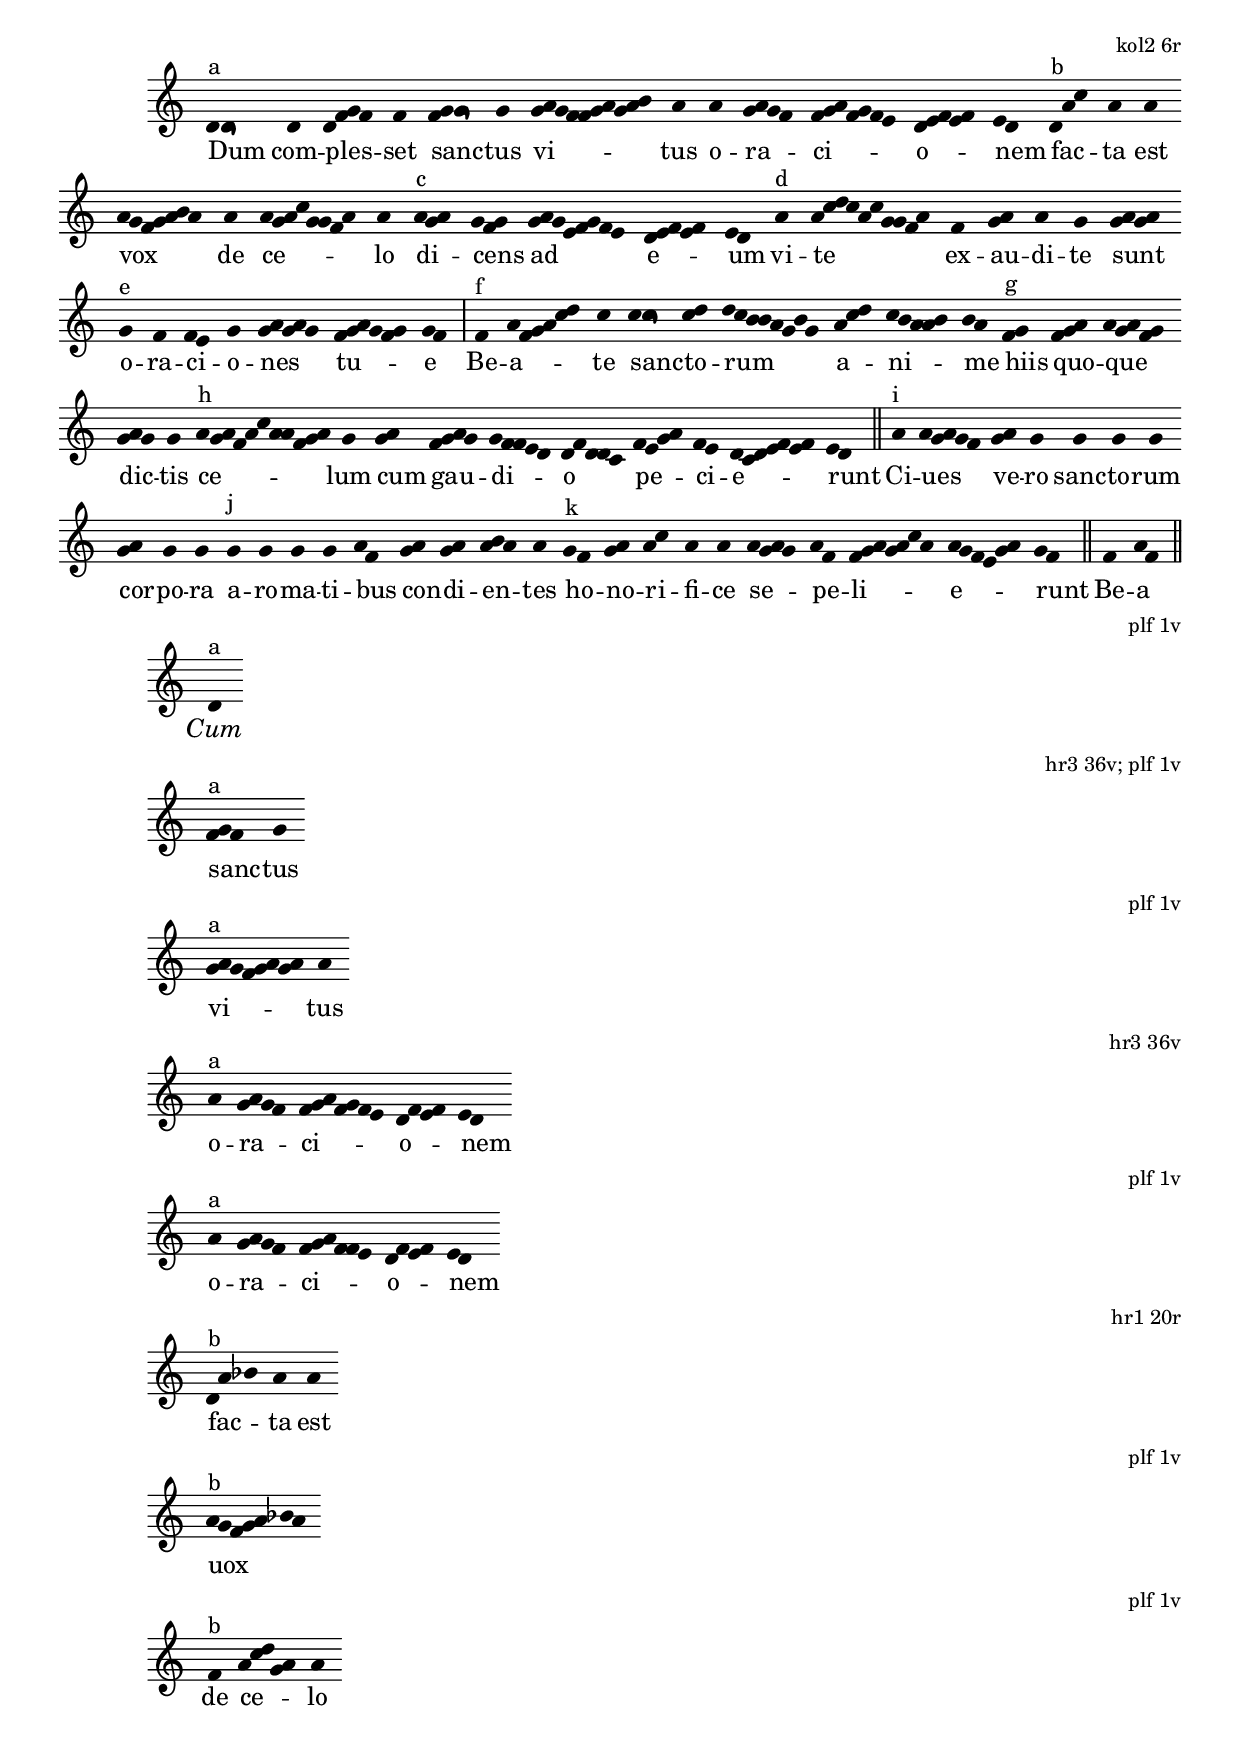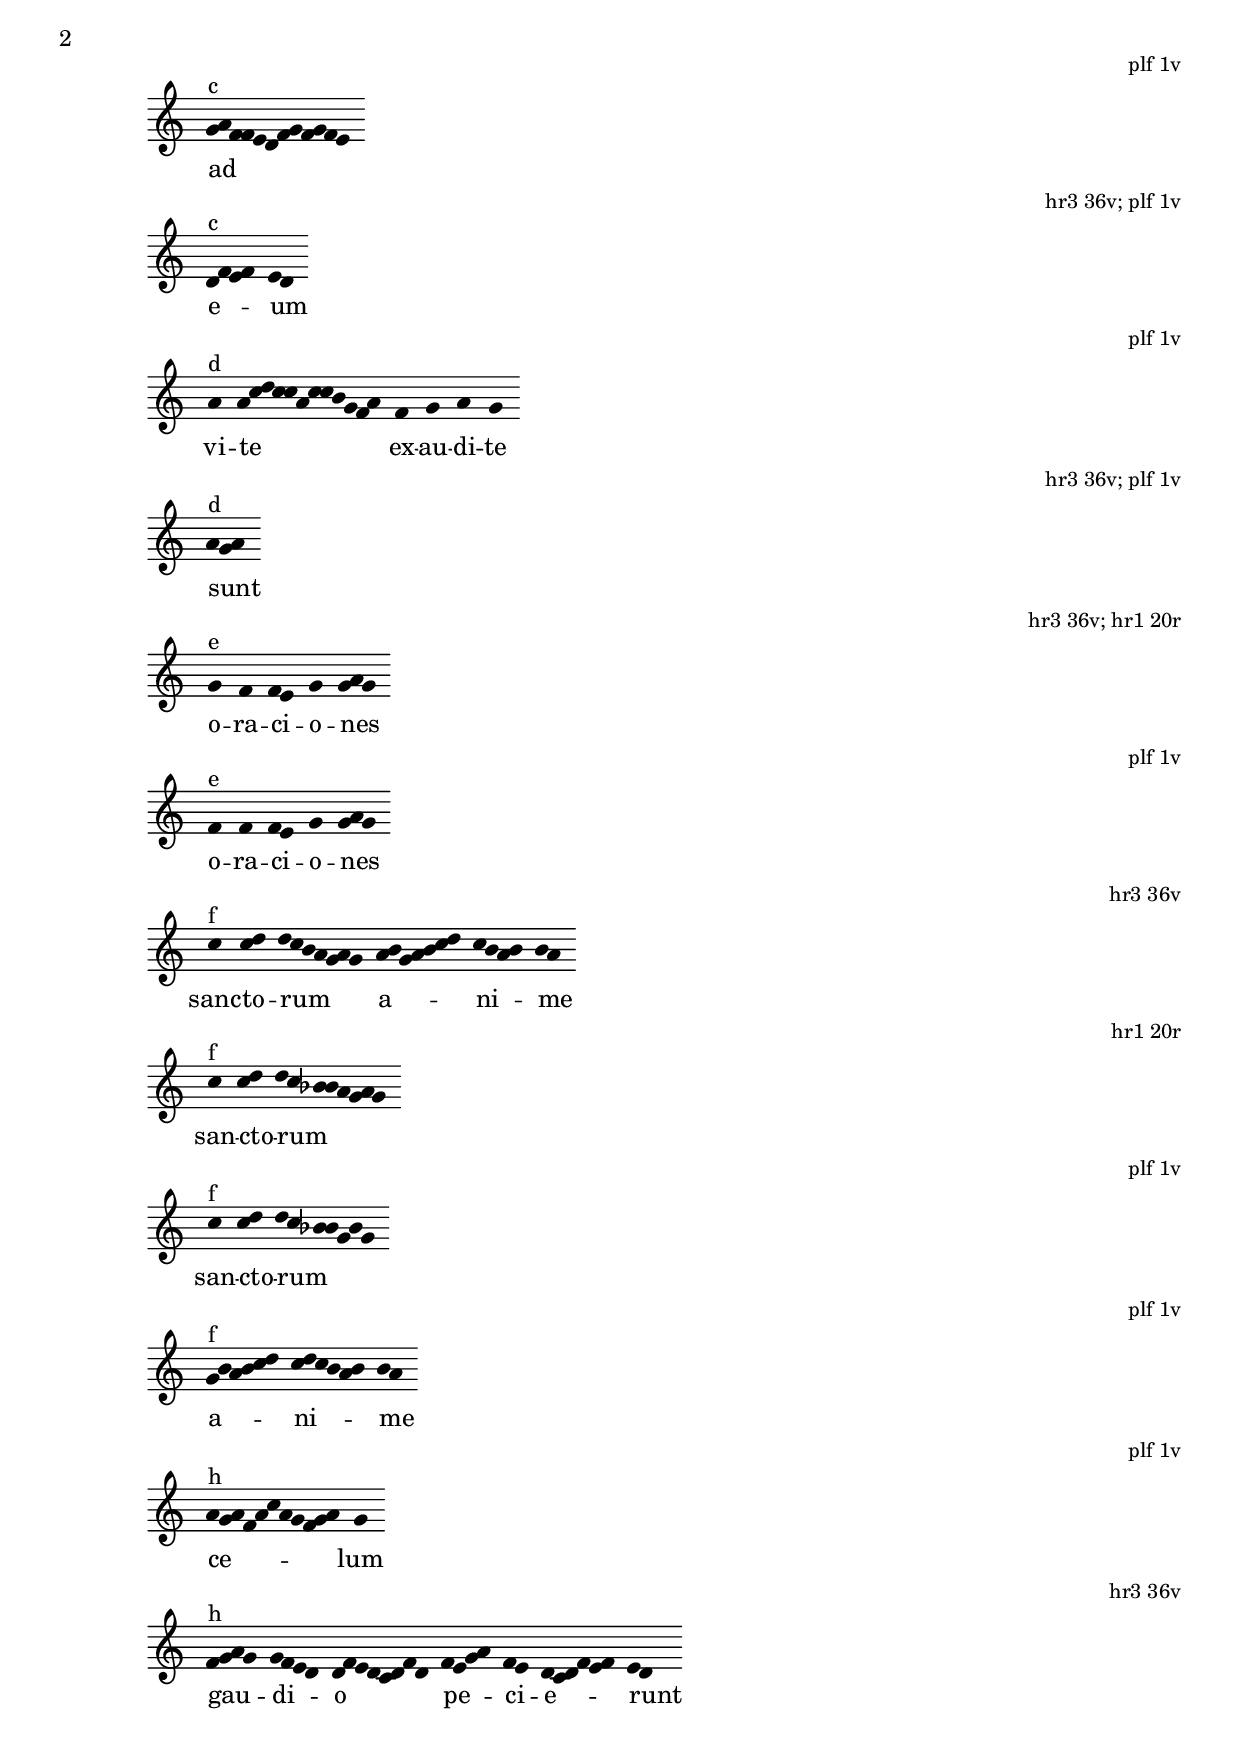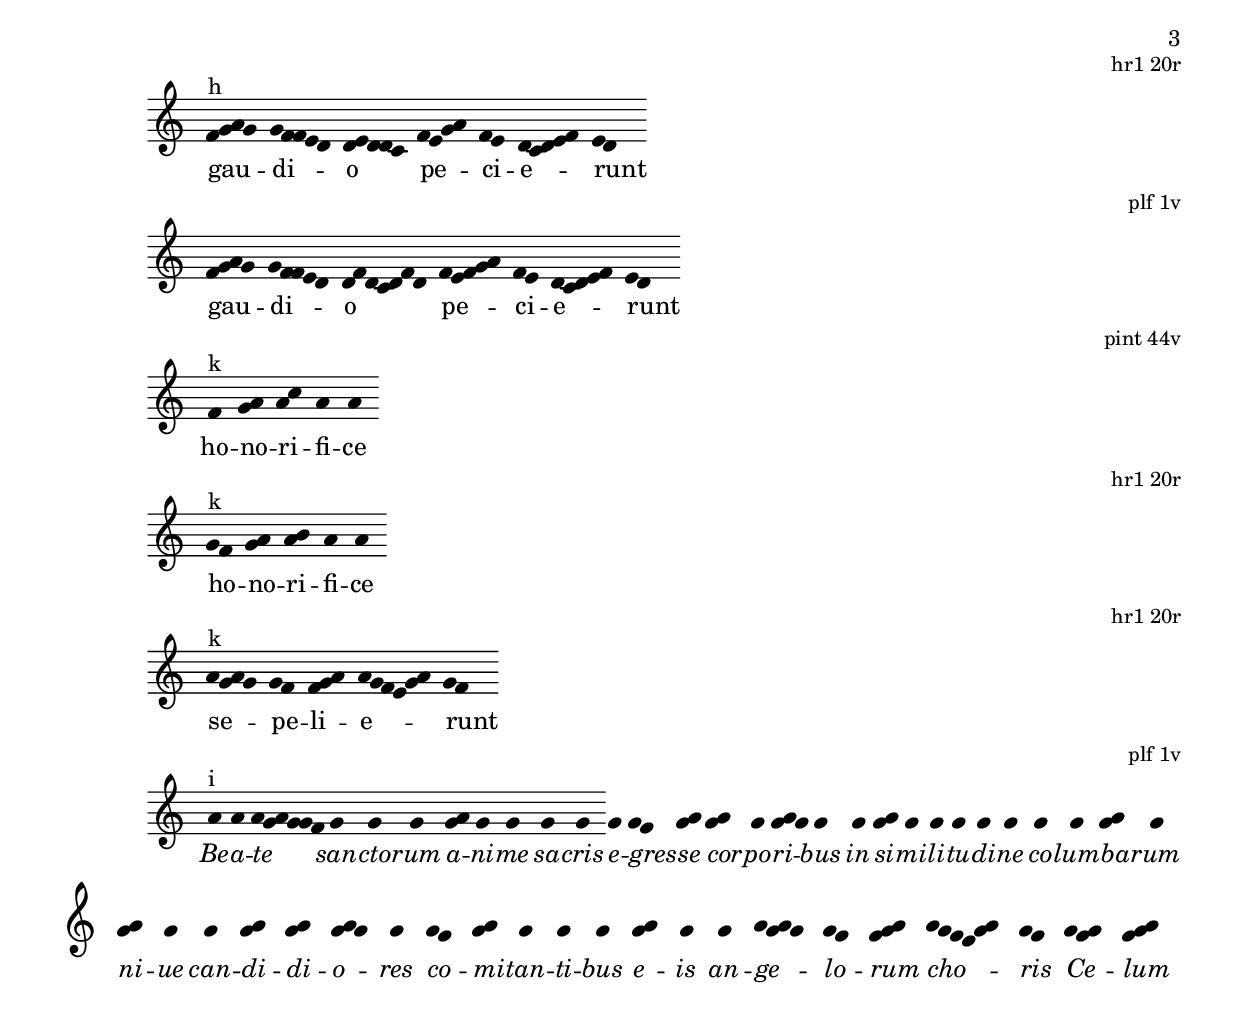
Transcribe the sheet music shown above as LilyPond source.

\version "2.19.32"

\include "../lib/synopsis.ily"

\score {
  \transpose c c' {
    \plainchant
    \melisma { d^"a" \strophicus d } \bar "" d \melisma { d f g f } f \bar "" \melisma { f g \strophicus g } g \bar "" \melisma { g a g f f g a g a b } a \bar "" a \melisma { g a g f } \melisma { f g a f g f e } \melisma { d e f e f } \melisma { e d } \bar ""
    \melisma { d^"b" a c' } a \bar "" a \bar "" \melisma { a g f g a b a } \bar "" a \bar "" \melisma { a g a c' g g f a } a \bar ""
    \melisma { a^"c" g a } \melisma { g f g } \bar "" \melisma { g a g e f g f e } \bar "" \melisma { d e f e f } \melisma { e d } \bar ""
    a^"d" \melisma { a c' d' c' a c' g g f a } \bar "" f \melisma { g a } a g \bar "" \melisma { g a g a } \bar ""
    g^"e" f \melisma { f e } \bar "" g \melisma { g a g a g } \bar "" \melisma { f g a g f g } \melisma { g f } \bar "|"

    f^"f" \melisma { a f g a c' d' } c' \bar "" \melisma { c' \strophicus c' } \melisma { c' d' } \melisma { d' c' b b a g b g } \bar "" \melisma { a c' d' } \melisma { c' b a a b } \melisma { b a } \bar ""
    \melisma { f^"g" g } \bar "" \melisma { f g a } \melisma { a g a f g } \bar "" \melisma { g a g } \bar "" g \bar ""
    \melisma { a^"h" g a f a c' a a f g a } g \bar "" \melisma { g a } \bar "" \melisma { f g a g } \melisma { g f f e d } \melisma { d f d d c } \bar "" \melisma { f e g a } \melisma { f e } \melisma { d c d e f e f } \melisma { e d } \bar "||"

    a^"i" \melisma { a g a g f } \bar "" \melisma { g a } g \bar "" g g g \bar "" \melisma { g a } g g \bar ""
    g^"j" g g g \melisma { a f } \bar "" \melisma { g a } \melisma { g a } \melisma { a b a } a \bar ""
    \melisma { g^"k" f } \melisma { g a } \melisma { a c' } a a \bar "" \melisma { a g a g } \melisma { a f } \melisma { f g a g a c' a } \melisma { a g f e g a } \melisma { g f } \bar "||"

    f \melisma { a f } \bar "||"
  }
  \addlyrics {
    Dum com -- ples -- set sanc -- tus vi -- tus o -- ra -- ci -- o -- nem
    fac -- ta est vox de ce -- lo
    di -- cens ad e -- um
    vi -- te ex -- au -- di -- te sunt
    o -- ra -- ci -- o -- nes tu -- e

    Be -- a -- te sanc -- to -- rum a -- ni -- me
    hiis quo -- que dic -- tis
    ce -- lum cum gau -- di -- o pe -- ci -- e -- runt

    Ci -- ues ve -- ro sanc -- to -- rum cor -- po -- ra
    a -- ro -- ma -- ti -- bus con -- di -- en -- tes
    ho -- no -- ri -- fi -- ce se -- pe -- li -- e -- runt

    Be -- a
  }
  \header {
    fontes = "kol2 6r"
  }
}

\score {
  \transpose c c' {
    \plainchant
    d^"a"
  }
  \addlyrics {
    \lyrit Cum \lyrrev
  }
  \header {
    fontes = "plf 1v"
  }
}

\score {
  \transpose c c' {
    \plainchant
    \melisma { f^"a" g f } g
  }
  \addlyrics {
    sanc -- tus
  }
  \header {
    fontes = "hr3 36v; plf 1v"
  }
}

\score {
  \transpose c c' {
    \plainchant
    \melisma { g^"a" a g f g a g a } a
  }
  \addlyrics {
    vi -- tus
  }
  \header {
    fontes = "plf 1v"
  }
}

\score {
  \transpose c c' {
    \plainchant
    a^"a" \melisma { g a g f } \melisma { f g a f g f e } \melisma { d f e f } \melisma { e d }
  }
  \addlyrics {
    o -- ra -- ci -- o -- nem
  }
  \header {
    fontes = "hr3 36v"
  }
}

\score {
  \transpose c c' {
    \plainchant
    a^"a" \melisma { g a g f } \melisma { f g a f f e } \melisma { d f e f } \melisma { e d }
  }
  \addlyrics {
    o -- ra -- ci -- o -- nem
  }
  \header {
    fontes = "plf 1v"
  }
}

\score {
  \transpose c c' {
    \plainchant
    \melisma { d^"b" a bes } a a
  }
  \addlyrics {
    fac -- ta est
  }
  \header {
    fontes = "hr1 20r"
  }
}

\score {
  \transpose c c' {
    \plainchant
    \melisma { a^"b" g f g a bes a }
  }
  \addlyrics {
    uox
  }
  \header {
    fontes = "plf 1v"
  }
}

\score {
  \transpose c c' {
    \plainchant
    f^"b" \melisma { a c' d' g a } a
  }
  \addlyrics {
    de ce -- lo
  }
  \header {
    fontes = "plf 1v"
  }
}

\score {
  \transpose c c' {
    \plainchant
    \melisma { g^"c" a f f e d f g f g f e }
  }
  \addlyrics {
    ad
  }
  \header {
    fontes = "plf 1v"
  }
}

\score {
  \transpose c c' {
    \plainchant
    \melisma { d^"c" f e f } \melisma { e d }
  }
  \addlyrics {
    e -- um
  }
  \header {
    fontes = "hr3 36v; plf 1v"
  }
}

\score {
  \transpose c c' {
    \plainchant
    a^"d" \melisma { a c' d' c' c' a c' c' b g f a } f g a g
  }
  \addlyrics {
    vi -- te ex -- au -- di -- te
  }
  \header {
    fontes = "plf 1v"
  }
}

\score {
  \transpose c c' {
    \plainchant
    \melisma { a^"d" g a }
  }
  \addlyrics {
    sunt
  }
  \header {
    fontes = "hr3 36v; plf 1v"
  }
}

\score {
  \transpose c c' {
    \plainchant
    g^"e" f \melisma { f e } g \melisma { g a g }
  }
  \addlyrics {
    o -- ra -- ci -- o -- nes
  }
  \header {
    fontes = "hr3 36v; hr1 20r"
  }
}

\score {
  \transpose c c' {
    \plainchant
    f^"e" f \melisma { f e } g \melisma { g a g }
  }
  \addlyrics {
    o -- ra -- ci -- o -- nes
  }
  \header {
    fontes = "plf 1v"
  }
}

\score {
  \transpose c c' {
    \plainchant
    c'^"f" \melisma { c' d' } \melisma { d' c' b a g a g } \melisma { a b g a b c' d' } \melisma { c' b a b } \melisma { b a }
  }
  \addlyrics {
    sanc -- to -- rum a -- ni -- me
  }
  \header {
    fontes = "hr3 36v"
  }
}

\score {
  \transpose c c' {
    \plainchant
    c'^"f" \melisma { c' d' } \melisma { d' c' bes bes a g a g }
  }
  \addlyrics {
    san -- cto -- rum
  }
  \header {
    fontes = "hr1 20r"
  }
}

\score {
  \transpose c c' {
    \plainchant
    c'^"f" \melisma { c' d' } \melisma { d' c' bes bes g bes g }
  }
  \addlyrics {
    san -- cto -- rum
  }
  \header {
    fontes = "plf 1v"
  }
}

\score {
  \transpose c c' {
    \plainchant
    \melisma { g^"f" b a b c' d' } \melisma { c' d' c' b a b } \melisma { b a }
  }
  \addlyrics {
    a -- ni -- me
  }
  \header {
    fontes = "plf 1v"
  }
}

\score {
  \transpose c c' {
    \plainchant
    \melisma { a^"h" g a f a c' a g f g a } g
  }
  \addlyrics {
    ce -- lum
  }
  \header {
    fontes = "plf 1v"
  }
}

\score {
  \transpose c c' {
    \plainchant
    \melisma { f^"h" g a g } \melisma { g f e d } \melisma { d f e d c d f d } \melisma { f e g a } \melisma { f e } \melisma { d c d f e f } \melisma { e d }
  }
  \addlyrics {
    gau -- di -- o pe -- ci -- e -- runt
  }
  \header {
    fontes = "hr3 36v"
  }
}

\score {
  \transpose c c' {
    \plainchant
    \melisma { f^"h" g a g } \melisma { g f f e d } \melisma { d e d d c } \melisma { f e g a } \melisma { f e } \melisma { d c d e f } \melisma { e d }
  }
  \addlyrics {
    gau -- di -- o pe -- ci -- e -- runt
  }
  \header {
    fontes = "hr1 20r"
  }
}

\score {
  \transpose c c' {
    \plainchant
    \melisma { f g a g } \melisma { g f f e d } \melisma { d f d c d f d } \melisma { f e f g a } \melisma { f e } \melisma { d c d e f } \melisma { e d }
  }
  \addlyrics {
    gau -- di -- o pe -- ci -- e -- runt
  }
  \header {
    fontes = "plf 1v"
  }
}

\score {
  \transpose c c' {
    \plainchant
    f^"k" \melisma { g a } \melisma { a c' } a a
  }
  \addlyrics {
    ho -- no -- ri -- fi -- ce
  }
  \header {
    fontes = "pint 44v"
  }
}

\score {
  \transpose c c' {
    \plainchant
    \melisma { g^"k" f } \melisma { g a } \melisma { a b } a a
  }
  \addlyrics {
    ho -- no -- ri -- fi -- ce
  }
  \header {
    fontes = "hr1 20r"
  }
}

\score {
  \transpose c c' {
    \plainchant
    \melisma { a^"k" g a g } \melisma { g f } \melisma { f g a } \melisma { a g f e g a } \melisma { g f }
  }
  \addlyrics {
    se -- pe -- li -- e -- runt
  }
  \header {
    fontes = "hr1 20r"
  }
}

\score {
  \transpose c c' {
    \plainchant
    a^"i" a \melisma { a g a g g f } g g g \melisma { g a } g g \bar ""
    g g \bar "" \stopStaff g \melisma { g f } \melisma { g a } \melisma { g a } g \melisma { g a g } g \bar ""
    g \melisma { g a } g g g g g g g \melisma { g a } g \bar ""
    \melisma { g a } g g \melisma { g a } \melisma { g a } \melisma { g a g } g \bar ""
    \melisma { g f } \melisma { g a } g g g \melisma { g a } g g \melisma { a g a g } \melisma { g f } \melisma { f g a } \melisma { a g f e g a } \melisma { g f } \bar "||"

    \melisma { g f g } \melisma { f g a } \bar "||"
  }
  \addlyrics {
    \lyrit
    Be -- a -- te san -- cto -- rum a -- ni -- me
    sa -- cris e -- gres -- se cor -- po -- ri -- bus
    in si -- mi -- li -- tu -- di -- ne co -- lum -- ba -- rum
    ni -- ue can -- di -- di -- o -- res
    co -- mi -- tan -- ti -- bus e -- is an -- ge -- lo -- rum cho -- ris

    Ce -- lum
    \lyrrev
  }
  \header {
    fontes = "plf 1v"
  }
}
